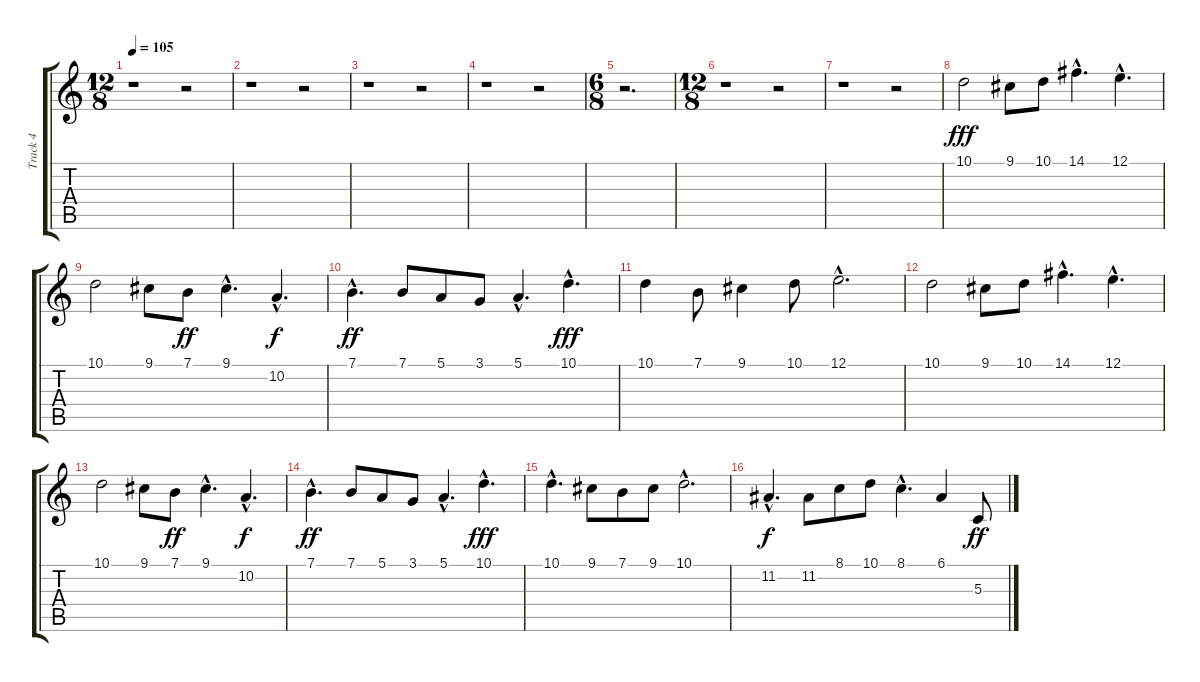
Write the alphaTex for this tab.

\track ("Track 4" "Track 4") {instrument vibraphone}
\staff {score tabs}
\tuning (E4 B3 G3 D3 A2 E2) {hide}
\ts (12 8)
\tempo 105
\clef g2
\ks c
r.1{dy fff instrument vibraphone} r.2 |
r.1 r.2 |
r.1 r.2 |
r.1 r.2 |
\ts (6 8)
r.2{d} |
\ts (12 8)
r.1 r.2 |
r.1 r.2 |
10.1.2 9.1.8 10.1.8 14.1{hac}.4{d} 12.1{hac}.4{d} |
10.1.2 9.1.8 7.1.8{dy ff} 9.1{hac}.4{d} 10.2{hac}.4{d dy f} |
7.1{hac}.4{d dy ff} 7.1.8 5.1.8 3.1.8 5.1{hac}.4{d} 10.1{hac}.4{d dy fff} |
10.1.4 7.1.8 9.1.4 10.1.8 12.1{hac}.2{d} |
10.1.2 9.1.8 10.1.8 14.1{hac}.4{d} 12.1{hac}.4{d} |
10.1.2 9.1.8 7.1.8{dy ff} 9.1{hac}.4{d} 10.2{hac}.4{d dy f} |
7.1{hac}.4{d dy ff} 7.1.8 5.1.8 3.1.8 5.1{hac}.4{d} 10.1{hac}.4{d dy fff} |
10.1{hac}.4{d} 9.1.8 7.1.8 9.1.8 10.1{hac}.2{d} |
11.2{hac}.4{d dy f} 11.2.8 8.1.8 10.1.8 8.1{hac}.4{d} 6.1.4 5.3.8{dy ff}
